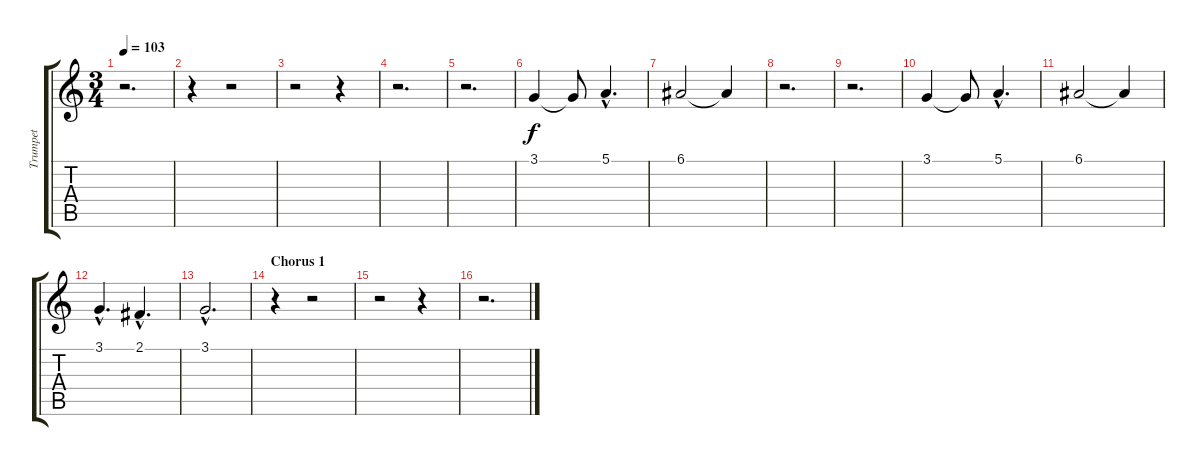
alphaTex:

\track ("Trumpet" "Trumpet") {instrument trumpet}
\staff {score tabs}
\tuning (E4 B3 G3 D3 A2 E2) {hide}
\ts (3 4)
\tempo 103
\clef g2
\ks c
r.2{d dy f} |
r.4 r.2 |
r.2 r.4 |
r.2{d} |
r.2{d} |
3.1.4 3.1{t}.8 5.1{hac}.4{d} |
6.1.2 6.1{t}.4 |
r.2{d} |
r.2{d} |
3.1.4 3.1{t}.8 5.1{hac}.4{d} |
6.1.2 6.1{t}.4 |
3.1{hac}.4{d} 2.1{hac}.4{d} |
3.1{hac}.2{d} |
\section ("" "Chorus 1")
r.4 r.2 |
r.2 r.4 |
r.2{d}
